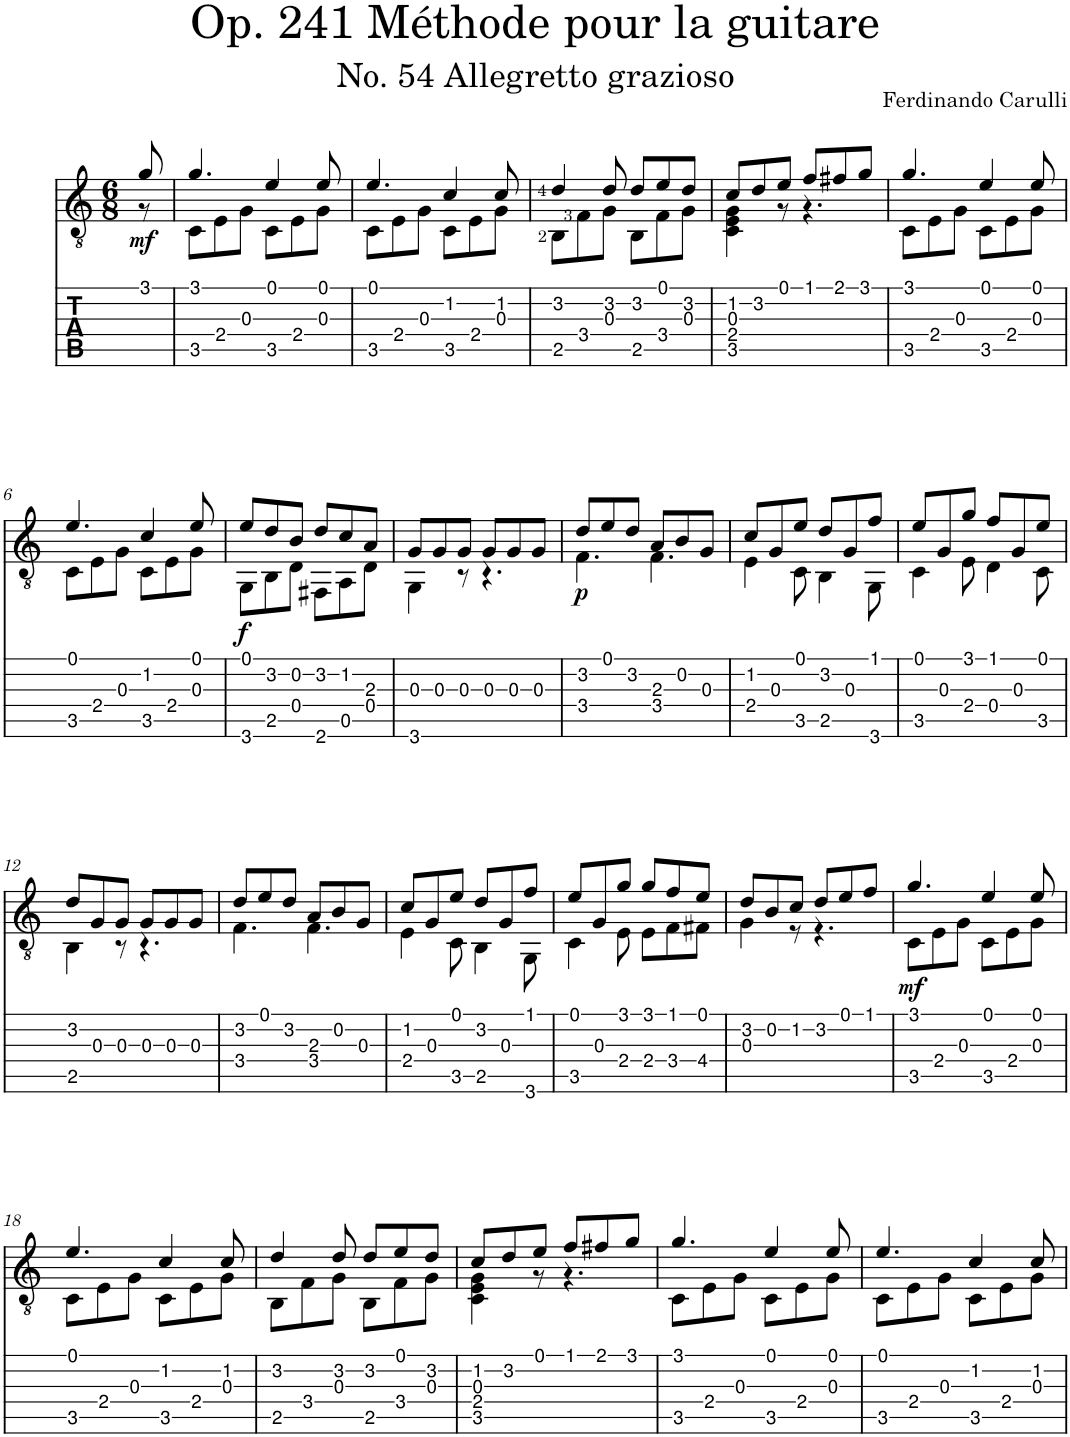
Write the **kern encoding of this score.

**kern	**kern	**dynam
*part1	*part1	*part1
*staff2	*staff1	*staff1/2
*I"Classical Guitar	*	*
*I'Guit.	*	*
*stria6	*	*
*	*clefGv2	*
*k[]	*k[]	*
*C:	*C:	*
*M6/8	*M6/8	*
=	=	=
*^	*^	*
!	!	!	!	!LO:DY:b
8g	8r	8g/	8r	mf
=1	=1	=1	=1	=1
4.g	8CL	4.g/	8C\L	.
.	8E	.	8E\	.
.	8GJ	.	8G\J	.
4e	8CL	4e/	8C\L	.
.	8E	.	8E\	.
8e	8GJ	8e/	8G\J	.
=2	=2	=2	=2	=2
4.e	8CL	4.e/	8C\L	.
.	8E	.	8E\	.
.	8GJ	.	8G\J	.
4c	8CL	4c/	8C\L	.
.	8E	.	8E\	.
8c	8GJ	8c/	8G\J	.
=3	=3	=3	=3	=3
4d	8BBL	4d/	8BB\L	.
.	8F	.	8F\	.
8d	8GJ	8d/	8G\J	.
8dL	8BBL	8d/L	8BB\L	.
8e	8F	8e/	8F\	.
8dJ	8GJ	8d/J	8G\J	.
=4	=4	=4	=4	=4
8cL	4C 4E 4G	8c/L	4C\ 4E\ 4G\	.
8d	.	8d/	.	.
8eJ	8r	8e/J	8r	.
8fL	4.r	8f/L	4.r	.
8f#X	.	8f#X/	.	.
8gJ	.	8g/J	.	.
=5	=5	=5	=5	=5
4.g	8CL	4.g/	8C\L	.
.	8E	.	8E\	.
.	8GJ	.	8G\J	.
4e	8CL	4e/	8C\L	.
.	8E	.	8E\	.
8e	8GJ	8e/	8G\J	.
!!LO:LB:g=z	!!
=6	=6	=6	=6	=6
4.e	8CL	4.e/	8C\L	.
.	8E	.	8E\	.
.	8GJ	.	8G\J	.
4c	8CL	4c/	8C\L	.
.	8E	.	8E\	.
8e	8GJ	8e/	8G\J	.
=7	=7	=7	=7	=7
!	!	!	!	!LO:DY:b
8eL	8GGL	8e/L	8GG\L	f
8d	8BB	8d/	8BB\	.
8BJ	8DJ	8B/J	8D\J	.
8dL	8FF#XL	8d/L	8FF#X\L	.
8c	8AA	8c/	8AA\	.
8AJ	8DJ	8A/J	8D\J	.
=8	=8	=8	=8	=8
8GL	4GG	8G/L	4GG\	.
8G	.	8G/	.	.
8GJ	8r	8G/J	8r	.
8GL	4.r	8G/L	4.r	.
8G	.	8G/	.	.
8GJ	.	8G/J	.	.
=9	=9	=9	=9	=9
!	!	!	!	!LO:DY:b
8dL	4.F	8d/L	4.F\	p
8e	.	8e/	.	.
8dJ	.	8d/J	.	.
8AL	4.F	8A/L	4.F\	.
8B	.	8B/	.	.
8GJ	.	8G/J	.	.
=10	=10	=10	=10	=10
8cL	4E	8c/L	4E\	.
8G	.	8G/	.	.
8eJ	8C	8e/J	8C\	.
8dL	4BB	8d/L	4BB\	.
8G	.	8G/	.	.
8fJ	8GG	8f/J	8GG\	.
=11	=11	=11	=11	=11
8eL	4C	8e/L	4C\	.
8G	.	8G/	.	.
8gJ	8E	8g/J	8E\	.
8fL	4D	8f/L	4D\	.
8G	.	8G/	.	.
8eJ	8C	8e/J	8C\	.
!!LO:LB:g=z	!!
=12	=12	=12	=12	=12
8dL	4BB	8d/L	4BB\	.
8G	.	8G/	.	.
8GJ	8r	8G/J	8r	.
8GL	4.r	8G/L	4.r	.
8G	.	8G/	.	.
8GJ	.	8G/J	.	.
=13	=13	=13	=13	=13
8dL	4.F	8d/L	4.F\	.
8e	.	8e/	.	.
8dJ	.	8d/J	.	.
8AL	4.F	8A/L	4.F\	.
8B	.	8B/	.	.
8GJ	.	8G/J	.	.
=14	=14	=14	=14	=14
8cL	4E	8c/L	4E\	.
8G	.	8G/	.	.
8eJ	8C	8e/J	8C\	.
8dL	4BB	8d/L	4BB\	.
8G	.	8G/	.	.
8fJ	8GG	8f/J	8GG\	.
=15	=15	=15	=15	=15
8eL	4C	8e/L	4C\	.
8G	.	8G/	.	.
8gJ	8E	8g/J	8E\	.
8gL	8EL	8g/L	8E\L	.
8f	8F	8f/	8F\	.
8eJ	8F#XJ	8e/J	8F#X\J	.
=16	=16	=16	=16	=16
8dL	4G	8d/L	4G\	.
8B	.	8B/	.	.
8cJ	8r	8c/J	8r	.
8dL	4.r	8d/L	4.r	.
8e	.	8e/	.	.
8fJ	.	8f/J	.	.
=17	=17	=17	=17	=17
!	!	!	!	!LO:DY:b
4.g	8CL	4.g/	8C\L	mf
.	8E	.	8E\	.
.	8GJ	.	8G\J	.
4e	8CL	4e/	8C\L	.
.	8E	.	8E\	.
8e	8GJ	8e/	8G\J	.
!!LO:LB:g=z	!!
=18	=18	=18	=18	=18
4.e	8CL	4.e/	8C\L	.
.	8E	.	8E\	.
.	8GJ	.	8G\J	.
4c	8CL	4c/	8C\L	.
.	8E	.	8E\	.
8c	8GJ	8c/	8G\J	.
=19	=19	=19	=19	=19
4d	8BBL	4d/	8BB\L	.
.	8F	.	8F\	.
8d	8GJ	8d/	8G\J	.
8dL	8BBL	8d/L	8BB\L	.
8e	8F	8e/	8F\	.
8dJ	8GJ	8d/J	8G\J	.
=20	=20	=20	=20	=20
8cL	4C 4E 4G	8c/L	4C\ 4E\ 4G\	.
8d	.	8d/	.	.
8eJ	8r	8e/J	8r	.
8fL	4.r	8f/L	4.r	.
8f#X	.	8f#X/	.	.
8gJ	.	8g/J	.	.
=21	=21	=21	=21	=21
4.g	8CL	4.g/	8C\L	.
.	8E	.	8E\	.
.	8GJ	.	8G\J	.
4e	8CL	4e/	8C\L	.
.	8E	.	8E\	.
8e	8GJ	8e/	8G\J	.
=22	=22	=22	=22	=22
4.e	8CL	4.e/	8C\L	.
.	8E	.	8E\	.
.	8GJ	.	8G\J	.
4c	8CL	4c/	8C\L	.
.	8E	.	8E\	.
8c	8GJ	8c/	8G\J	.
*v	*v	*	*	*
*	*v	*v	*
=	=	=
*-	*-	*-
